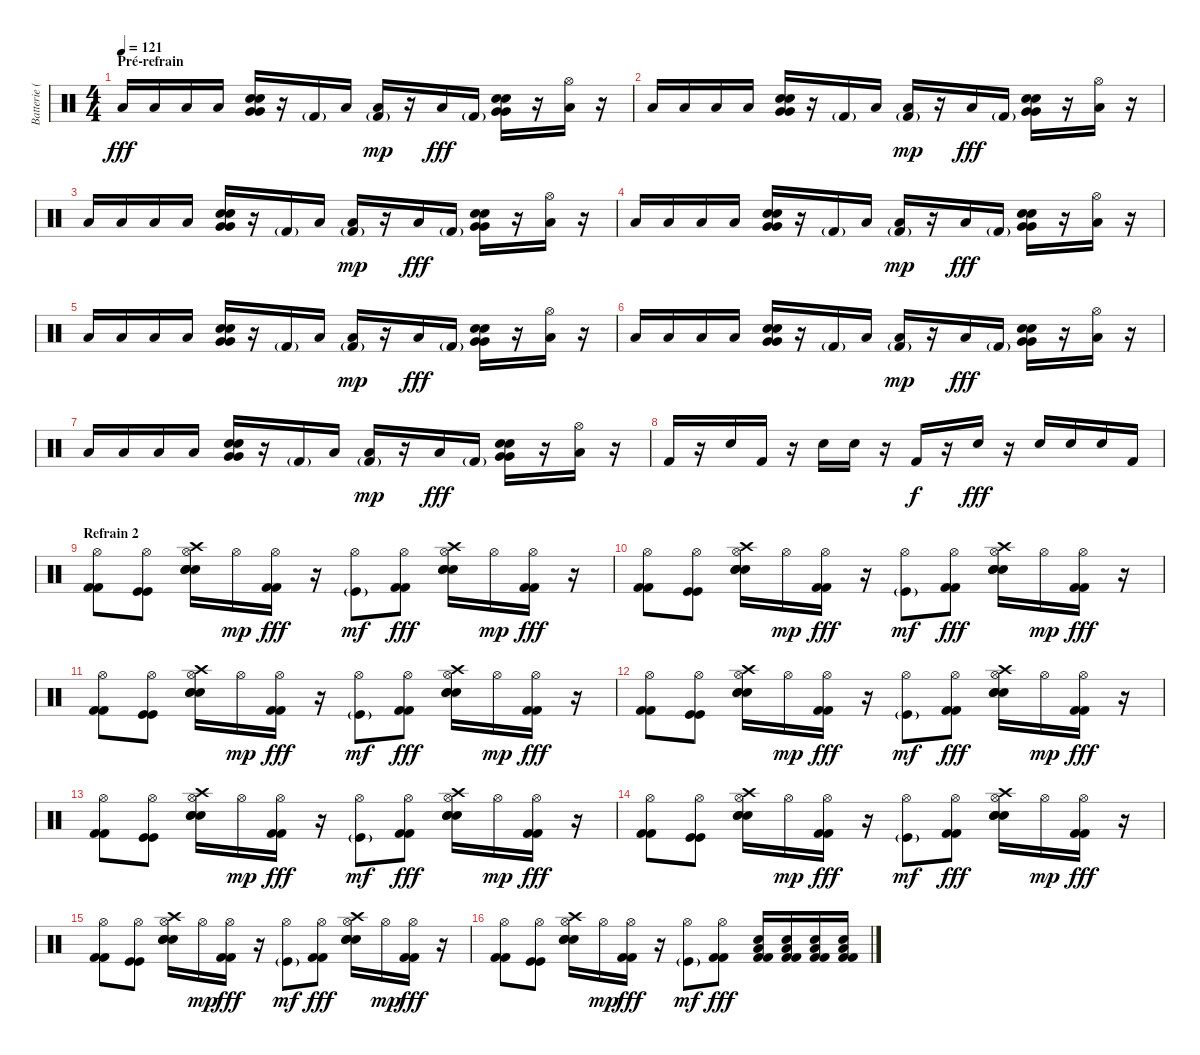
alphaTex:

\track ("Batterie (Dominic Howard)" "Batterie (") {instrument percussion}
\staff {score}
\articulation defaults
\ts (4 4)
\section ("" "Pré-refrain")
\tempo 121
\clef neutral
\ks c "Low Floor Tom (hit)".16{dy fff} "Low Floor Tom (hit)".16 "Low Floor Tom (hit)".16 "Low Floor Tom (hit)".16
("Very Low Tom (hit)" "Electric Snare (hit)" "Electric Snare (hit)" "Very Low Tom (hit)").16 r.16 "Kick (hit) 2"{g}.16 "Low Floor Tom (hit)".16 ("Low Floor Tom (hit)" "Kick (hit) 2"{g}).16{dy mp} r.16 "Low Floor Tom (hit)".16{dy fff} "Kick (hit) 2"{g}.16 ("Very Low Tom (hit)" "Electric Snare (hit)" "Electric Snare (hit)" "Very Low Tom (hit)").16 r.16 ("Low Floor Tom (hit)" "Hi-Hat (open)").16 r.16 |
"Low Floor Tom (hit)".16 "Low Floor Tom (hit)".16 "Low Floor Tom (hit)".16 "Low Floor Tom (hit)".16 ("Very Low Tom (hit)" "Electric Snare (hit)" "Electric Snare (hit)" "Very Low Tom (hit)").16 r.16 "Kick (hit) 2"{g}.16 "Low Floor Tom (hit)".16 ("Low Floor Tom (hit)" "Kick (hit) 2"{g}).16{dy mp} r.16 "Low Floor Tom (hit)".16{dy fff} "Kick (hit) 2"{g}.16 ("Very Low Tom (hit)" "Electric Snare (hit)" "Electric Snare (hit)" "Very Low Tom (hit)").16 r.16 ("Low Floor Tom (hit)" "Hi-Hat (open)").16 r.16 |
"Low Floor Tom (hit)".16 "Low Floor Tom (hit)".16 "Low Floor Tom (hit)".16 "Low Floor Tom (hit)".16 ("Very Low Tom (hit)" "Electric Snare (hit)" "Electric Snare (hit)" "Very Low Tom (hit)").16 r.16 "Kick (hit) 2"{g}.16 "Low Floor Tom (hit)".16 ("Low Floor Tom (hit)" "Kick (hit) 2"{g}).16{dy mp} r.16 "Low Floor Tom (hit)".16{dy fff} "Kick (hit) 2"{g}.16 ("Very Low Tom (hit)" "Electric Snare (hit)" "Electric Snare (hit)" "Very Low Tom (hit)").16 r.16 ("Low Floor Tom (hit)" "Hi-Hat (open)").16 r.16 |
"Low Floor Tom (hit)".16 "Low Floor Tom (hit)".16 "Low Floor Tom (hit)".16 "Low Floor Tom (hit)".16 ("Very Low Tom (hit)" "Electric Snare (hit)" "Electric Snare (hit)" "Very Low Tom (hit)").16 r.16 "Kick (hit) 2"{g}.16 "Low Floor Tom (hit)".16 ("Low Floor Tom (hit)" "Kick (hit) 2"{g}).16{dy mp} r.16 "Low Floor Tom (hit)".16{dy fff} "Kick (hit) 2"{g}.16 ("Very Low Tom (hit)" "Electric Snare (hit)" "Electric Snare (hit)" "Very Low Tom (hit)").16 r.16 ("Low Floor Tom (hit)" "Hi-Hat (open)").16 r.16 |
"Low Floor Tom (hit)".16 "Low Floor Tom (hit)".16 "Low Floor Tom (hit)".16 "Low Floor Tom (hit)".16 ("Very Low Tom (hit)" "Electric Snare (hit)" "Electric Snare (hit)" "Very Low Tom (hit)").16 r.16 "Kick (hit) 2"{g}.16 "Low Floor Tom (hit)".16 ("Low Floor Tom (hit)" "Kick (hit) 2"{g}).16{dy mp} r.16 "Low Floor Tom (hit)".16{dy fff} "Kick (hit) 2"{g}.16 ("Very Low Tom (hit)" "Electric Snare (hit)" "Electric Snare (hit)" "Very Low Tom (hit)").16 r.16 ("Low Floor Tom (hit)" "Hi-Hat (open)").16 r.16 |
"Low Floor Tom (hit)".16 "Low Floor Tom (hit)".16 "Low Floor Tom (hit)".16 "Low Floor Tom (hit)".16 ("Very Low Tom (hit)" "Electric Snare (hit)" "Electric Snare (hit)" "Very Low Tom (hit)").16 r.16 "Kick (hit) 2"{g}.16 "Low Floor Tom (hit)".16 ("Low Floor Tom (hit)" "Kick (hit) 2"{g}).16{dy mp} r.16 "Low Floor Tom (hit)".16{dy fff} "Kick (hit) 2"{g}.16 ("Very Low Tom (hit)" "Electric Snare (hit)" "Electric Snare (hit)" "Very Low Tom (hit)").16 r.16 ("Low Floor Tom (hit)" "Hi-Hat (open)").16 r.16 |
"Low Floor Tom (hit)".16 "Low Floor Tom (hit)".16 "Low Floor Tom (hit)".16 "Low Floor Tom (hit)".16 ("Very Low Tom (hit)" "Electric Snare (hit)" "Electric Snare (hit)" "Very Low Tom (hit)").16 r.16 "Kick (hit) 2"{g}.16 "Low Floor Tom (hit)".16 ("Low Floor Tom (hit)" "Kick (hit) 2"{g}).16{dy mp} r.16 "Low Floor Tom (hit)".16{dy fff} "Kick (hit) 2"{g}.16 ("Very Low Tom (hit)" "Electric Snare (hit)" "Electric Snare (hit)" "Very Low Tom (hit)").16 r.16 ("Low Floor Tom (hit)" "Hi-Hat (open)").16 r.16 |
"Kick (hit) 2".16 r.16 "Electric Snare (hit)".16 "Kick (hit) 2".16 r.16 "Electric Snare (hit)".16 "Electric Snare (hit)".16 r.16 "Kick (hit) 2".16{dy f} r.16 "Electric Snare (hit)".16{dy fff} r.16 "Electric Snare (hit)".16 "Electric Snare (hit)".16 "Electric Snare (hit)".16 "Kick (hit) 2".16 |
\section ("" "Refrain 2")
("Hi-Hat (open)" "Kick (hit) 2" "Kick (hit) 2").8 ("Hi-Hat (open)" "Kick (hit)" "Kick (hit)").8 ("Hi-Hat (open)" "Snare (hit) 2" "Snare (hit) 2" "Electric Snare (hit)" "Crash high (hit)").16 "Hi-Hat (open)".16{dy mp} ("Hi-Hat (open)" "Kick (hit) 2" "Kick (hit) 2").16{dy fff} r.16 ("Hi-Hat (open)" "Kick (hit)"{g}).8{dy mf} ("Hi-Hat (open)" "Kick (hit) 2" "Kick (hit) 2").8{dy fff} ("Hi-Hat (open)" "Snare (hit) 2" "Snare (hit) 2" "Electric Snare (hit)" "Crash high (hit)").16 "Hi-Hat (open)".16{dy mp} ("Hi-Hat (open)" "Kick (hit) 2" "Kick (hit) 2").16{dy fff} r.16 |
("Hi-Hat (open)" "Kick (hit) 2" "Kick (hit) 2").8 ("Hi-Hat (open)" "Kick (hit)" "Kick (hit)").8 ("Hi-Hat (open)" "Snare (hit) 2" "Snare (hit) 2" "Electric Snare (hit)" "Crash high (hit)").16 "Hi-Hat (open)".16{dy mp} ("Hi-Hat (open)" "Kick (hit) 2" "Kick (hit) 2").16{dy fff} r.16 ("Hi-Hat (open)" "Kick (hit)"{g}).8{dy mf} ("Hi-Hat (open)" "Kick (hit) 2" "Kick (hit) 2").8{dy fff} ("Hi-Hat (open)" "Snare (hit) 2" "Snare (hit) 2" "Electric Snare (hit)" "Crash high (hit)").16 "Hi-Hat (open)".16{dy mp} ("Hi-Hat (open)" "Kick (hit) 2" "Kick (hit) 2").16{dy fff} r.16 |
("Hi-Hat (open)" "Kick (hit) 2" "Kick (hit) 2").8 ("Hi-Hat (open)" "Kick (hit)" "Kick (hit)").8 ("Hi-Hat (open)" "Snare (hit) 2" "Snare (hit) 2" "Electric Snare (hit)" "Crash high (hit)").16 "Hi-Hat (open)".16{dy mp} ("Hi-Hat (open)" "Kick (hit) 2" "Kick (hit) 2").16{dy fff} r.16 ("Hi-Hat (open)" "Kick (hit)"{g}).8{dy mf} ("Hi-Hat (open)" "Kick (hit) 2" "Kick (hit) 2").8{dy fff} ("Hi-Hat (open)" "Snare (hit) 2" "Snare (hit) 2" "Electric Snare (hit)" "Crash high (hit)").16 "Hi-Hat (open)".16{dy mp} ("Hi-Hat (open)" "Kick (hit) 2" "Kick (hit) 2").16{dy fff} r.16 |
("Hi-Hat (open)" "Kick (hit) 2" "Kick (hit) 2").8 ("Hi-Hat (open)" "Kick (hit)" "Kick (hit)").8 ("Hi-Hat (open)" "Snare (hit) 2" "Snare (hit) 2" "Electric Snare (hit)" "Crash high (hit)").16 "Hi-Hat (open)".16{dy mp} ("Hi-Hat (open)" "Kick (hit) 2" "Kick (hit) 2").16{dy fff} r.16 ("Hi-Hat (open)" "Kick (hit)"{g}).8{dy mf} ("Hi-Hat (open)" "Kick (hit) 2" "Kick (hit) 2").8{dy fff} ("Hi-Hat (open)" "Snare (hit) 2" "Snare (hit) 2" "Electric Snare (hit)" "Crash high (hit)").16 "Hi-Hat (open)".16{dy mp} ("Hi-Hat (open)" "Kick (hit) 2" "Kick (hit) 2").16{dy fff} r.16 |
("Hi-Hat (open)" "Kick (hit) 2" "Kick (hit) 2").8 ("Hi-Hat (open)" "Kick (hit)" "Kick (hit)").8 ("Hi-Hat (open)" "Snare (hit) 2" "Snare (hit) 2" "Electric Snare (hit)" "Crash high (hit)").16 "Hi-Hat (open)".16{dy mp} ("Hi-Hat (open)" "Kick (hit) 2" "Kick (hit) 2").16{dy fff} r.16 ("Hi-Hat (open)" "Kick (hit)"{g}).8{dy mf} ("Hi-Hat (open)" "Kick (hit) 2" "Kick (hit) 2").8{dy fff} ("Hi-Hat (open)" "Snare (hit) 2" "Snare (hit) 2" "Electric Snare (hit)" "Crash high (hit)").16 "Hi-Hat (open)".16{dy mp} ("Hi-Hat (open)" "Kick (hit) 2" "Kick (hit) 2").16{dy fff} r.16 |
("Hi-Hat (open)" "Kick (hit) 2" "Kick (hit) 2").8 ("Hi-Hat (open)" "Kick (hit)" "Kick (hit)").8 ("Hi-Hat (open)" "Snare (hit) 2" "Snare (hit) 2" "Electric Snare (hit)" "Crash high (hit)").16 "Hi-Hat (open)".16{dy mp} ("Hi-Hat (open)" "Kick (hit) 2" "Kick (hit) 2").16{dy fff} r.16 ("Hi-Hat (open)" "Kick (hit)"{g}).8{dy mf} ("Hi-Hat (open)" "Kick (hit) 2" "Kick (hit) 2").8{dy fff} ("Hi-Hat (open)" "Snare (hit) 2" "Snare (hit) 2" "Electric Snare (hit)" "Crash high (hit)").16 "Hi-Hat (open)".16{dy mp} ("Hi-Hat (open)" "Kick (hit) 2" "Kick (hit) 2").16{dy fff} r.16 |
("Hi-Hat (open)" "Kick (hit) 2" "Kick (hit) 2").8 ("Hi-Hat (open)" "Kick (hit)" "Kick (hit)").8 ("Hi-Hat (open)" "Snare (hit) 2" "Snare (hit) 2" "Electric Snare (hit)" "Crash high (hit)").16 "Hi-Hat (open)".16{dy mp} ("Hi-Hat (open)" "Kick (hit) 2" "Kick (hit) 2").16{dy fff} r.16 ("Hi-Hat (open)" "Kick (hit)"{g}).8{dy mf} ("Hi-Hat (open)" "Kick (hit) 2" "Kick (hit) 2").8{dy fff} ("Hi-Hat (open)" "Snare (hit) 2" "Snare (hit) 2" "Electric Snare (hit)" "Crash high (hit)").16 "Hi-Hat (open)".16{dy mp} ("Hi-Hat (open)" "Kick (hit) 2" "Kick (hit) 2").16{dy fff} r.16 |
("Hi-Hat (open)" "Kick (hit) 2" "Kick (hit) 2").8 ("Hi-Hat (open)" "Kick (hit)" "Kick (hit)").8 ("Hi-Hat (open)" "Snare (hit) 2" "Snare (hit) 2" "Electric Snare (hit)" "Crash high (hit)").16 "Hi-Hat (open)".16{dy mp} ("Hi-Hat (open)" "Kick (hit) 2" "Kick (hit) 2").16{dy fff} r.16 ("Hi-Hat (open)" "Kick (hit)"{g}).8{dy mf} ("Hi-Hat (open)" "Kick (hit) 2" "Kick (hit) 2").8{dy fff} ("Electric Snare (hit)" "Kick (hit) 2" "Kick (hit) 2" "Low Floor Tom (hit)").16 ("Electric Snare (hit)" "Kick (hit) 2" "Kick (hit) 2" "Low Floor Tom (hit)").16 ("Electric Snare (hit)" "Kick (hit) 2" "Kick (hit) 2" "Low Floor Tom (hit)").16 ("Electric Snare (hit)" "Kick (hit) 2" "Kick (hit) 2" "Low Floor Tom (hit)").16
